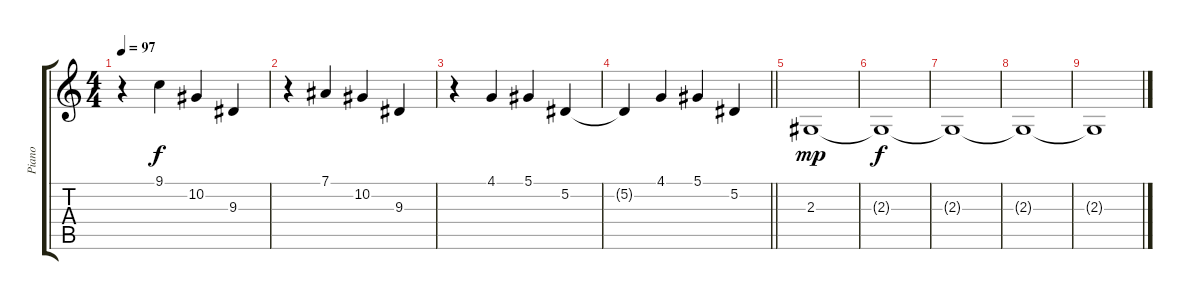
\track ("Piano" "Piano") {instrument electricgrandpiano}
\staff {score tabs}
\tuning (Eb4 Bb3 Gb3 Db3 Ab2 Db2) {hide}
\ts (4 4)
\tempo 97
\clef g2
\ks c
r.4{dy f} 9.1.4 10.2.4 9.3.4 |
r.4 7.1.4 10.2.4 9.3.4 |
r.4 4.1.4 5.1.4 5.2.4 |
\barLineRight lightlight
5.2{t}.4 4.1.4 5.1.4 5.2.4 |
2.3.1{dy mp} |
2.3{t}.1{dy f} |
2.3{t}.1 |
2.3{t}.1 |
2.3{t}.1
